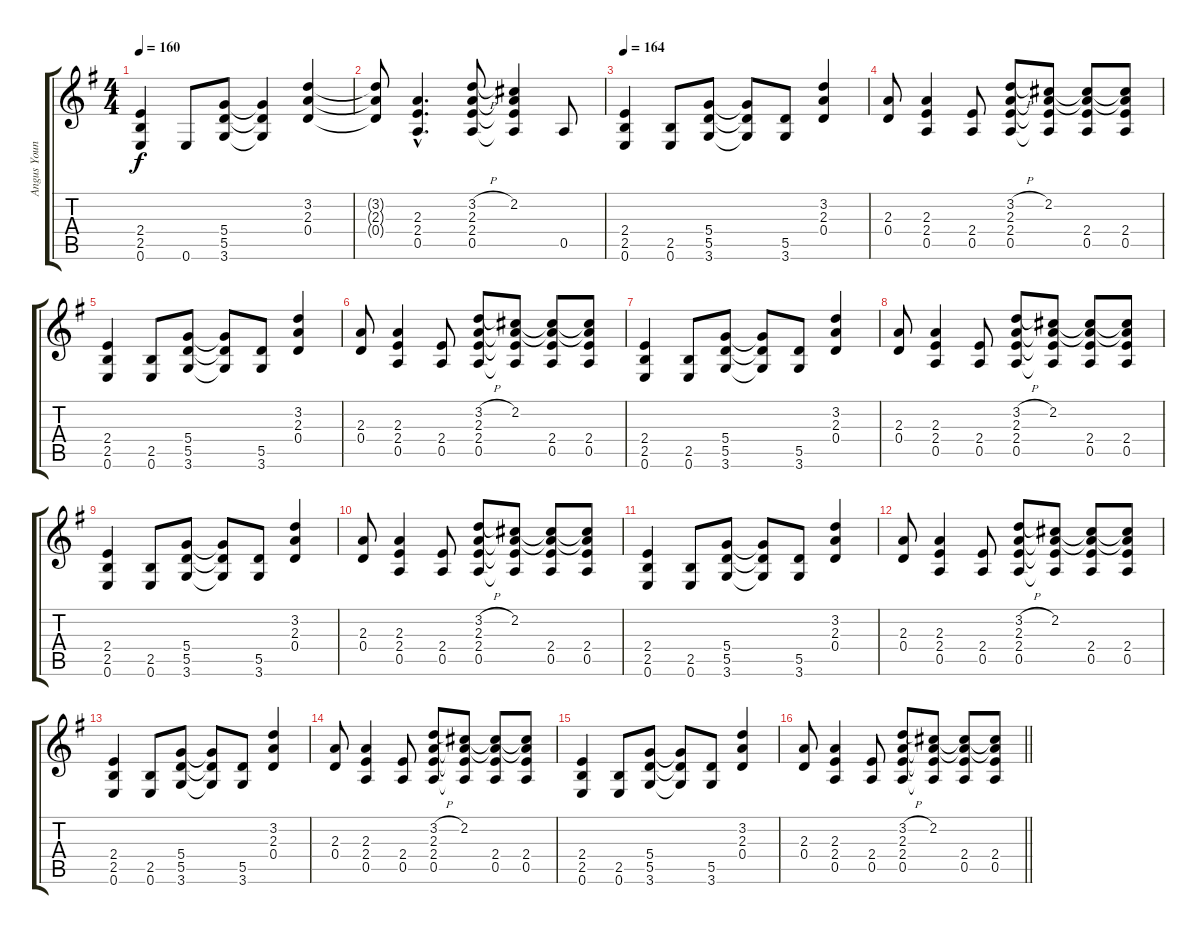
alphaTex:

\track ("Angus Young" "Angus Youn") {instrument distortionguitar}
\staff {score tabs}
\tuning (E4 B3 G3 D3 A2 E2) {hide}
\ts (4 4)
\tempo 160
\clef g2
\ks eminor
(2.4 2.5 0.6).4{dy f} 0.6.8 (5.4 5.5 3.6).8 (5.4{t} 5.5{t} 3.6{t}).4 (3.2 2.3 0.4).4 |
(3.2{t} 2.3{t} 0.4{t}).8 (2.3{hac} 2.4{hac} 0.5{hac}).4{d} (3.2{h} 2.3 2.4 0.5).8 (2.2 2.3{t} 2.4{t} 0.5{t}).4 0.5.8 |
\tempo 164
(2.4 2.5 0.6).4 (2.5 0.6).8 (5.4 5.5 3.6).8 (5.4{t} 5.5{t} 3.6{t}).8 (5.5 3.6).8 (3.2 2.3 0.4).4 |
(2.3 0.4).8 (2.3 2.4 0.5).4 (2.4 0.5).8 (3.2{h} 2.3 2.4 0.5).8 (2.2 2.3{t} 2.4{t} 0.5{t}).8 (2.2{t} 2.3{t} 2.4 0.5).8 (2.2{t} 2.3{t} 2.4 0.5).8 |
(2.4 2.5 0.6).4 (2.5 0.6).8 (5.4 5.5 3.6).8 (5.4{t} 5.5{t} 3.6{t}).8 (5.5 3.6).8 (3.2 2.3 0.4).4 |
(2.3 0.4).8 (2.3 2.4 0.5).4 (2.4 0.5).8 (3.2{h} 2.3 2.4 0.5).8 (2.2 2.3{t} 2.4{t} 0.5{t}).8 (2.2{t} 2.3{t} 2.4 0.5).8 (2.2{t} 2.3{t} 2.4 0.5).8 |
(2.4 2.5 0.6).4 (2.5 0.6).8 (5.4 5.5 3.6).8 (5.4{t} 5.5{t} 3.6{t}).8 (5.5 3.6).8 (3.2 2.3 0.4).4 |
(2.3 0.4).8 (2.3 2.4 0.5).4 (2.4 0.5).8 (3.2{h} 2.3 2.4 0.5).8 (2.2 2.3{t} 2.4{t} 0.5{t}).8 (2.2{t} 2.3{t} 2.4 0.5).8 (2.2{t} 2.3{t} 2.4 0.5).8 |
(2.4 2.5 0.6).4 (2.5 0.6).8 (5.4 5.5 3.6).8 (5.4{t} 5.5{t} 3.6{t}).8 (5.5 3.6).8 (3.2 2.3 0.4).4 |
(2.3 0.4).8 (2.3 2.4 0.5).4 (2.4 0.5).8 (3.2{h} 2.3 2.4 0.5).8 (2.2 2.3{t} 2.4{t} 0.5{t}).8 (2.2{t} 2.3{t} 2.4 0.5).8 (2.2{t} 2.3{t} 2.4 0.5).8 |
(2.4 2.5 0.6).4 (2.5 0.6).8 (5.4 5.5 3.6).8 (5.4{t} 5.5{t} 3.6{t}).8 (5.5 3.6).8 (3.2 2.3 0.4).4 |
(2.3 0.4).8 (2.3 2.4 0.5).4 (2.4 0.5).8 (3.2{h} 2.3 2.4 0.5).8 (2.2 2.3{t} 2.4{t} 0.5{t}).8 (2.2{t} 2.3{t} 2.4 0.5).8 (2.2{t} 2.3{t} 2.4 0.5).8 |
(2.4 2.5 0.6).4 (2.5 0.6).8 (5.4 5.5 3.6).8 (5.4{t} 5.5{t} 3.6{t}).8 (5.5 3.6).8 (3.2 2.3 0.4).4 |
(2.3 0.4).8 (2.3 2.4 0.5).4 (2.4 0.5).8 (3.2{h} 2.3 2.4 0.5).8 (2.2 2.3{t} 2.4{t} 0.5{t}).8 (2.2{t} 2.3{t} 2.4 0.5).8 (2.2{t} 2.3{t} 2.4 0.5).8 |
(2.4 2.5 0.6).4 (2.5 0.6).8 (5.4 5.5 3.6).8 (5.4{t} 5.5{t} 3.6{t}).8 (5.5 3.6).8 (3.2 2.3 0.4).4 |
\barLineRight lightlight
(2.3 0.4).8 (2.3 2.4 0.5).4 (2.4 0.5).8 (3.2{h} 2.3 2.4 0.5).8 (2.2 2.3{t} 2.4{t} 0.5{t}).8 (2.2{t} 2.3{t} 2.4 0.5).8 (2.2{t} 2.3{t} 2.4 0.5).8
